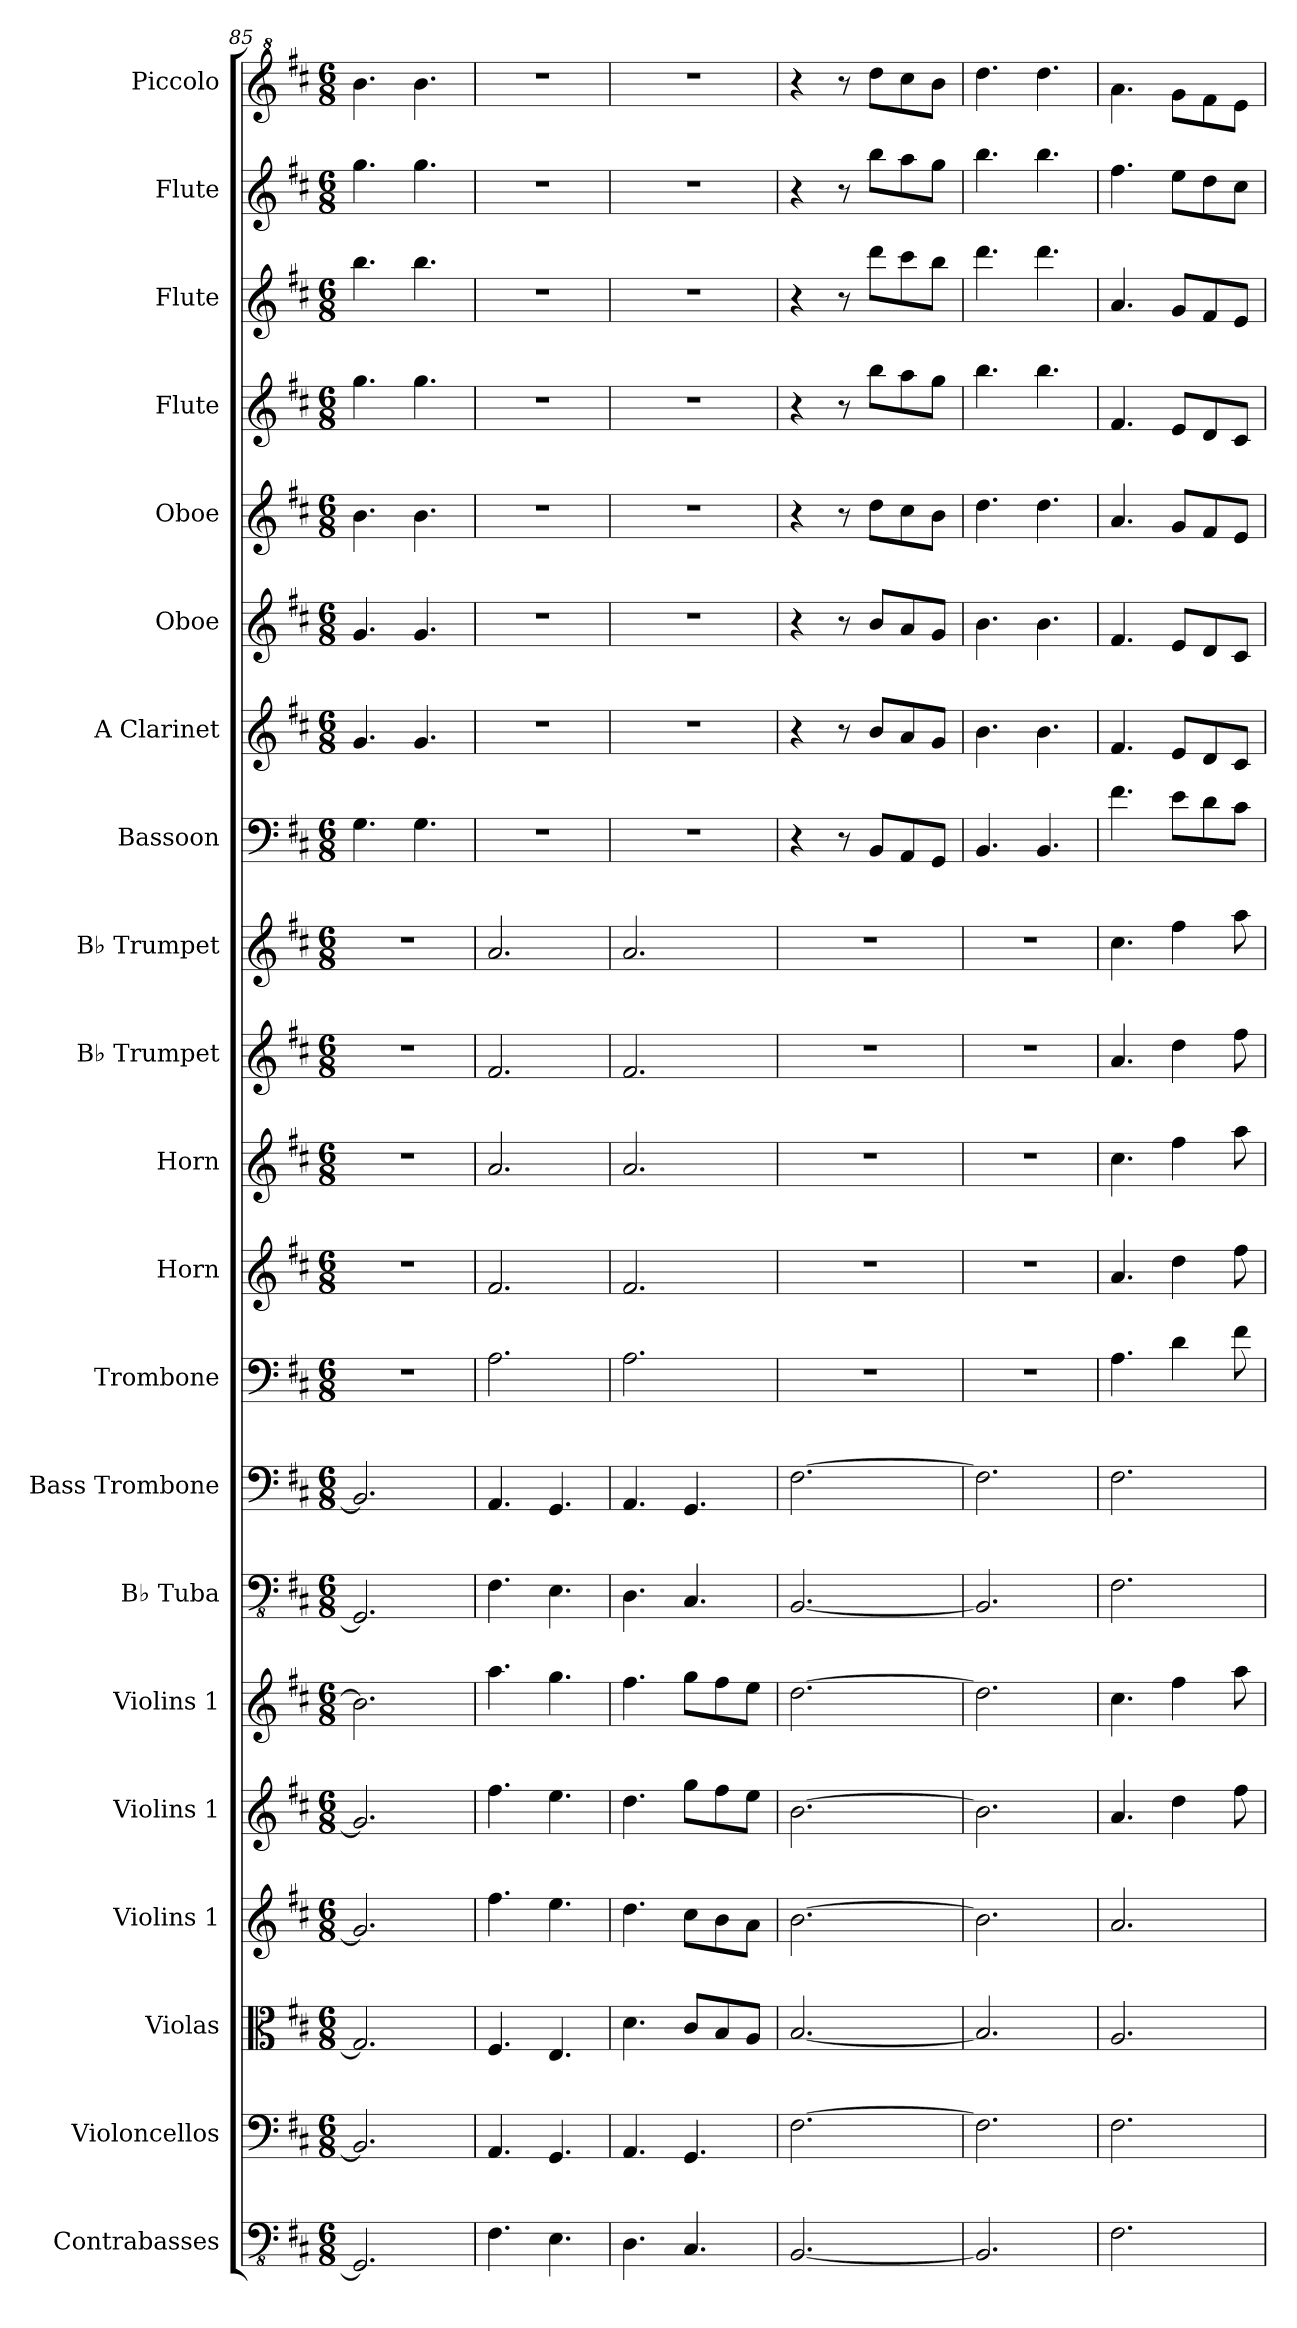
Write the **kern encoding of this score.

**kern	**kern	**kern	**kern	**kern	**kern	**kern	**kern	**kern	**kern	**kern	**kern	**kern	**kern	**kern	**kern	**kern	**kern	**kern	**kern	**kern
*part21	*part20	*part19	*part18	*part17	*part16	*part15	*part14	*part13	*part12	*part11	*part10	*part9	*part8	*part7	*part6	*part5	*part4	*part3	*part2	*part1
*staff21	*staff20	*staff19	*staff18	*staff17	*staff16	*staff15	*staff14	*staff13	*staff12	*staff11	*staff10	*staff9	*staff8	*staff7	*staff6	*staff5	*staff4	*staff3	*staff2	*staff1
*I"Contrabasses	*I"Violoncellos	*I"Violas	*I"Violins 1	*I"Violins 1	*I"Violins 1	*I"B♭ Tuba	*I"Bass Trombone	*I"Trombone	*I"Horn	*I"Horn	*I"B♭ Trumpet	*I"B♭ Trumpet	*I"Bassoon	*I"A Clarinet	*I"Oboe	*I"Oboe	*I"Flute	*I"Flute	*I"Flute	*I"Piccolo
*I'Cbs.	*I'Vlcs.	*I'Vlas.	*I'Vlns. 1	*I'Vlns. 1	*I'Vlns. 1	*I'B♭ Tu.	*I'B. Trb.	*I'Trb.	*I'Hn.	*I'Hn.	*I'B♭ Tpt.	*I'B♭ Tpt.	*I'Bsn.	*I'A Cl.	*I'Ob.	*I'Ob.	*I'Fl.	*I'Fl.	*I'Fl.	*I'Picc.
*clefFv4	*clefF4	*clefC3	*clefG2	*clefG2	*clefG2	*clefFv4	*clefF4	*clefF4	*clefG2	*clefG2	*clefG2	*clefG2	*clefF4	*clefG2	*clefG2	*clefG2	*clefG2	*clefG2	*clefG2	*clefG^2
*	*	*	*	*	*	*	*	*	*ITrd4c7	*ITrd4c7	*ITrd1c2	*ITrd1c2	*	*ITrd2c3	*	*	*	*	*	*ITrd-7c-12
*k[f#c#]	*k[f#c#]	*k[f#c#]	*k[f#c#]	*k[f#c#]	*k[f#c#]	*k[f#c#]	*k[f#c#]	*k[f#c#]	*k[f#]	*k[f#]	*k[]	*k[]	*k[f#c#]	*k[f#c#g#d#a#]	*k[f#c#]	*k[f#c#]	*k[f#c#]	*k[f#c#]	*k[f#c#]	*k[f#c#]
*D:	*D:	*D:	*D:	*D:	*D:	*D:	*D:	*D:	*G:	*G:	*C:	*C:	*D:	*B:	*D:	*D:	*D:	*D:	*D:	*D:
*M6/8	*M6/8	*M6/8	*M6/8	*M6/8	*M6/8	*M6/8	*M6/8	*M6/8	*M6/8	*M6/8	*M6/8	*M6/8	*M6/8	*M6/8	*M6/8	*M6/8	*M6/8	*M6/8	*M6/8	*M6/8
=85	=85	=85	=85	=85	=85	=85	=85	=85	=85	=85	=85	=85	=85	=85	=85	=85	=85	=85	=85	=85
2.GGG/]	2.BB/]	2.G/]	2.g/]	2.g/]	2.b\]	2.GGG/]	2.BB/]	2.r	2.r	2.r	2.r	2.r	4.G\	4.e/	4.g/	4.b\	4.gg\	4.bb\	4.gg\	4.bbb\
.	.	.	.	.	.	.	.	.	.	.	.	.	4.G\	4.e/	4.g/	4.b\	4.gg\	4.bb\	4.gg\	4.bbb\
=86	=86	=86	=86	=86	=86	=86	=86	=86	=86	=86	=86	=86	=86	=86	=86	=86	=86	=86	=86	=86
4.FF#\	4.AA/	4.F#/	4.ff#\	4.ff#\	4.aa\	4.FF#\	4.AA/	2.A\	2.B/	2.d/	2.e/	2.g/	2.r	2.r	2.r	2.r	2.r	2.r	2.r	2.r
4.EE\	4.GG/	4.E/	4.ee\	4.ee\	4.gg\	4.EE\	4.GG/	.	.	.	.	.	.	.	.	.	.	.	.	.
=87	=87	=87	=87	=87	=87	=87	=87	=87	=87	=87	=87	=87	=87	=87	=87	=87	=87	=87	=87	=87
4.DD\	4.AA/	4.d\	4.dd\	4.dd\	4.ff#\	4.DD\	4.AA/	2.A\	2.B/	2.d/	2.e/	2.g/	2.r	2.r	2.r	2.r	2.r	2.r	2.r	2.r
4.CC#/	4.GG/	8c#/L	8cc#\L	8gg\L	8gg\L	4.CC#/	4.GG/	.	.	.	.	.	.	.	.	.	.	.	.	.
.	.	8B/	8b\	8ff#\	8ff#\	.	.	.	.	.	.	.	.	.	.	.	.	.	.	.
.	.	8A/J	8a\J	8ee\J	8ee\J	.	.	.	.	.	.	.	.	.	.	.	.	.	.	.
=88	=88	=88	=88	=88	=88	=88	=88	=88	=88	=88	=88	=88	=88	=88	=88	=88	=88	=88	=88	=88
[2.BBB/	[2.F#\	[2.B/	[2.b\	[2.b\	[2.dd\	[2.BBB/	[2.F#\	2.r	2.r	2.r	2.r	2.r	4r	4r	4r	4r	4r	4r	4r	4r
.	.	.	.	.	.	.	.	.	.	.	.	.	8r	8r	8r	8r	8r	8r	8r	8r
.	.	.	.	.	.	.	.	.	.	.	.	.	8BB/L	8g#/L	8b/L	8dd\L	8bb\L	8ddd\L	8bb\L	8dddd\L
.	.	.	.	.	.	.	.	.	.	.	.	.	8AA/	8f#/	8a/	8cc#\	8aa\	8ccc#\	8aa\	8cccc#\
.	.	.	.	.	.	.	.	.	.	.	.	.	8GG/J	8e/J	8g/J	8b\J	8gg\J	8bb\J	8gg\J	8bbb\J
=89	=89	=89	=89	=89	=89	=89	=89	=89	=89	=89	=89	=89	=89	=89	=89	=89	=89	=89	=89	=89
2.BBB/]	2.F#\]	2.B/]	2.b\]	2.b\]	2.dd\]	2.BBB/]	2.F#\]	2.r	2.r	2.r	2.r	2.r	4.BB/	4.g#\	4.b\	4.dd\	4.bb\	4.ddd\	4.bb\	4.dddd\
.	.	.	.	.	.	.	.	.	.	.	.	.	4.BB/	4.g#\	4.b\	4.dd\	4.bb\	4.ddd\	4.bb\	4.dddd\
=90	=90	=90	=90	=90	=90	=90	=90	=90	=90	=90	=90	=90	=90	=90	=90	=90	=90	=90	=90	=90
2.FF#\	2.F#\	2.A/	2.a/	4.a/	4.cc#\	2.FF#\	2.F#\	4.A\	4.d/	4.f#\	4.g/	4.b\	4.f#\	4.d#/	4.f#/	4.a/	4.f#/	4.a/	4.ff#\	4.aaa\
.	.	.	.	4dd\	4ff#\	.	.	4d\	4g\	4b\	4cc\	4ee\	8e\L	8c#/L	8e/L	8g/L	8e/L	8g/L	8ee\L	8ggg\L
.	.	.	.	.	.	.	.	.	.	.	.	.	8d\	8B/	8d/	8f#/	8d/	8f#/	8dd\	8fff#\
.	.	.	.	8ff#\	8aa\	.	.	8f#\	8b\	8dd\	8ee\	8gg\	8c#\J	8A#/J	8c#/J	8e/J	8c#/J	8e/J	8cc#\J	8eee\J
=	=	=	=	=	=	=	=	=	=	=	=	=	=	=	=	=	=	=	=	=
*-	*-	*-	*-	*-	*-	*-	*-	*-	*-	*-	*-	*-	*-	*-	*-	*-	*-	*-	*-	*-
